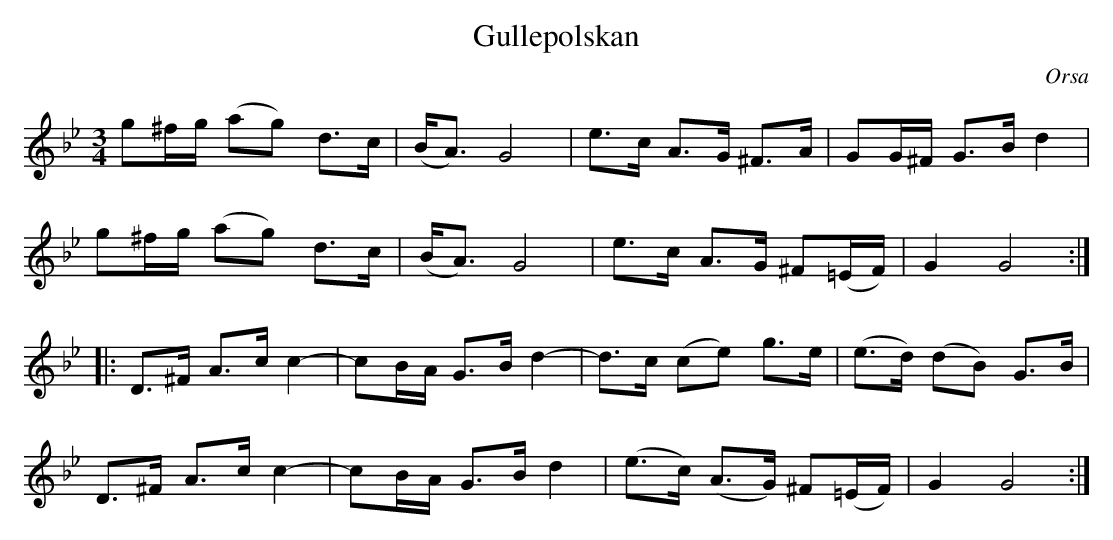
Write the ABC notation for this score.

X:1
T:Gullepolskan
O:Orsa
M:3/4
L:1/8
K:Gmin
g^f/g/ (ag) d>c | (B<A) G4 | e>c A>G ^F>A | GG/^F/ G>B d2 |
g^f/g/ (ag) d>c |  (B<A) G4 | e>c A>G ^F(=E/F/) |  G2 G4 ::
D>^F A>c c2- | cB/A/ G>B d2- | d>c (ce) g>e | (e>d) (dB) G>B |
D>^F A>c c2- | cB/A/ G>B d2 | (e>c) (A>G) ^F(=E/F/)  | G2 G4 :|
